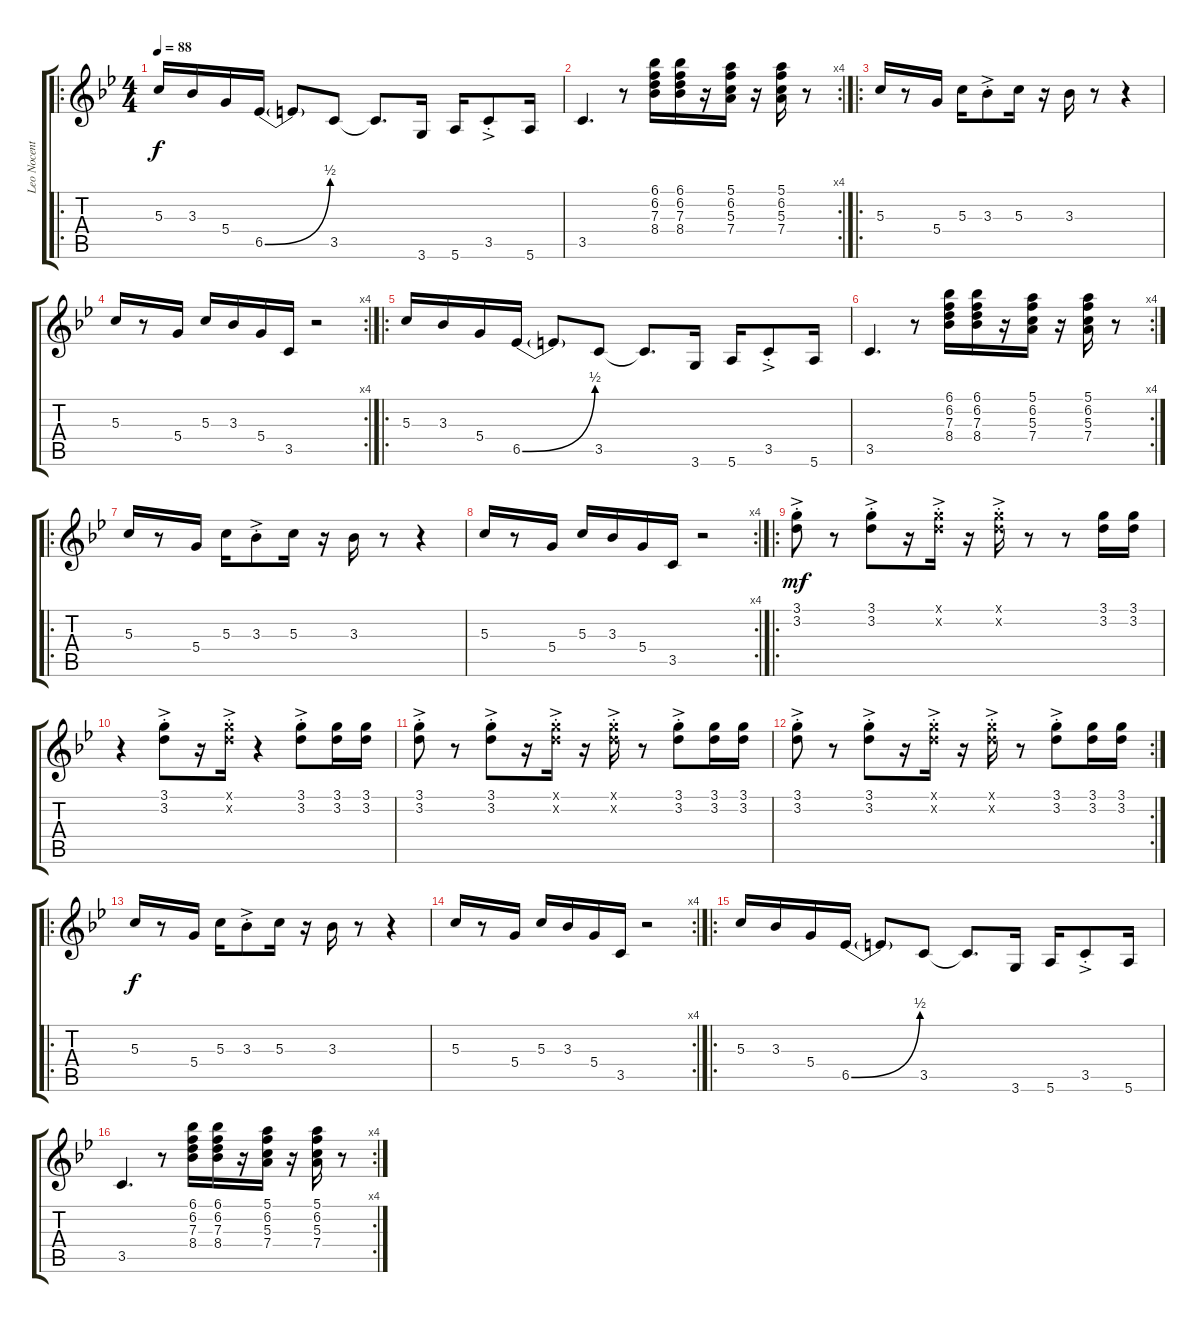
\track ("Leo Nocentelli" "Leo Nocent") {instrument electricguitarmuted}
\staff {score tabs}
\tuning (E4 B3 G3 D3 A2 E2) {hide}
\ro
\ts (4 4)
\tempo 88
\clef g2
\ks bb
5.3.16{dy f instrument electricguitarmuted} 3.3.16 5.4.16 6.5{be (bend 0 0 60 2)}.16 6.5{t}.8 3.5.8 3.5{t}.8{d} 3.6.16 5.6.16 3.5{ac st}.8 5.6.16 |
\rc 4
3.5.4{d} r.8 (6.1 6.2 7.3 8.4).16 (6.1 6.2 7.3 8.4).16 r.16 (5.1 6.2 5.3 7.4).16 r.16 (5.1 6.2 5.3 7.4).16 r.8 |
\ro
5.3.16 r.8 5.4.16 5.3.16 3.3{ac st}.8 5.3.16 r.16 3.3.16 r.8 r.4 |
\rc 4
5.3.16 r.8 5.4.16 5.3.16 3.3.16 5.4.16 3.5.16 r.2 |
\ro
5.3.16 3.3.16 5.4.16 6.5{be (bend 0 0 60 2)}.16 6.5{t}.8 3.5.8 3.5{t}.8{d} 3.6.16 5.6.16 3.5{ac st}.8 5.6.16 |
\rc 4
3.5.4{d} r.8 (6.1 6.2 7.3 8.4).16 (6.1 6.2 7.3 8.4).16 r.16 (5.1 6.2 5.3 7.4).16 r.16 (5.1 6.2 5.3 7.4).16 r.8 |
\ro
5.3.16 r.8 5.4.16 5.3.16 3.3{ac st}.8 5.3.16 r.16 3.3.16 r.8 r.4 |
\rc 4
5.3.16 r.8 5.4.16 5.3.16 3.3.16 5.4.16 3.5.16 r.2 |
\ro
(3.1{ac st} 3.2{ac st}).8{dy mf} r.8 (3.1{ac st} 3.2{ac st}).8 r.16 (3.1{ac st x} 3.2{ac st x}).16 r.16 (3.1{ac st x} 3.2{ac st x}).16 r.8 r.8 (3.1 3.2).16 (3.1 3.2).16 |
r.4 (3.1{ac st} 3.2{ac st}).8 r.16 (3.1{ac st x} 3.2{ac st x}).16 r.4 (3.1{ac st} 3.2{ac st}).8 (3.1 3.2).16 (3.1 3.2).16 |
(3.1{ac st} 3.2{ac st}).8 r.8 (3.1{ac st} 3.2{ac st}).8 r.16 (3.1{ac st x} 3.2{ac st x}).16 r.16 (3.1{ac st x} 3.2{ac st x}).16 r.8 (3.1{ac st} 3.2{ac st}).8 (3.1 3.2).16 (3.1 3.2).16 |
\rc 2
(3.1{ac st} 3.2{ac st}).8 r.8 (3.1{ac st} 3.2{ac st}).8 r.16 (3.1{ac st x} 3.2{ac st x}).16 r.16 (3.1{ac st x} 3.2{ac st x}).16 r.8 (3.1{ac st} 3.2{ac st}).8 (3.1 3.2).16 (3.1 3.2).16 |
\ro
5.3.16{dy f} r.8 5.4.16 5.3.16 3.3{ac st}.8 5.3.16 r.16 3.3.16 r.8 r.4 |
\rc 4
5.3.16 r.8 5.4.16 5.3.16 3.3.16 5.4.16 3.5.16 r.2 |
\ro
5.3.16 3.3.16 5.4.16 6.5{be (bend 0 0 60 2)}.16 6.5{t}.8 3.5.8 3.5{t}.8{d} 3.6.16 5.6.16 3.5{ac st}.8 5.6.16 |
\rc 4
3.5.4{d} r.8 (6.1 6.2 7.3 8.4).16 (6.1 6.2 7.3 8.4).16 r.16 (5.1 6.2 5.3 7.4).16 r.16 (5.1 6.2 5.3 7.4).16 r.8
